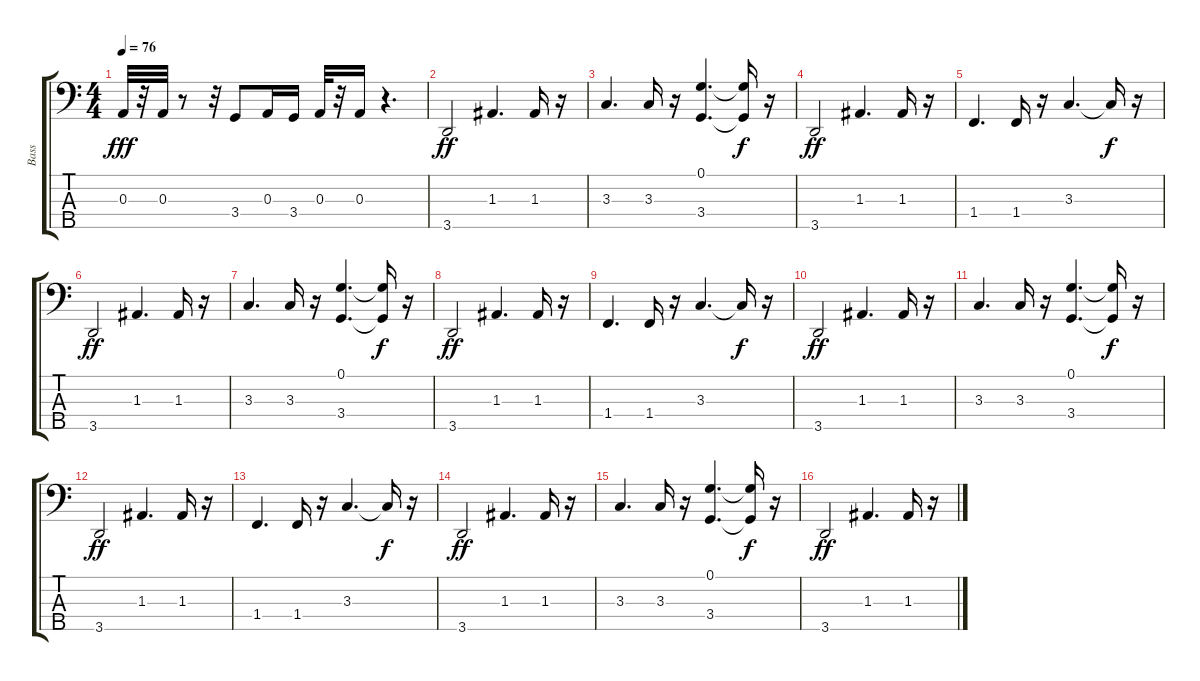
\track ("Bass" "Bass") {instrument electricbassfinger}
\staff {score tabs}
\tuning (G2 D2 A1 E1 B0) {hide}
\ts (4 4)
\tempo 76
\clef f4
\ks c
0.3.32{dy fff} r.32 0.3.32 r.8 r.32 3.4.8 0.3.16 3.4.16 0.3.32 r.32 0.3.16 r.4{d} |
3.5.2{dy ff instrument electricbassfinger} 1.3.4{d} 1.3.16 r.16 |
3.3.4{d} 3.3.16 r.16 (0.1 3.4).4{d} (0.1{t} 3.4{t}).16{dy f} r.16 |
3.5.2{dy ff instrument electricbassfinger} 1.3.4{d} 1.3.16 r.16 |
1.4.4{d} 1.4.16 r.16 3.3.4{d} 3.3{t}.16{dy f} r.16 |
3.5.2{dy ff instrument electricbassfinger} 1.3.4{d} 1.3.16 r.16 |
3.3.4{d} 3.3.16 r.16 (0.1 3.4).4{d} (0.1{t} 3.4{t}).16{dy f} r.16 |
3.5.2{dy ff instrument electricbassfinger} 1.3.4{d} 1.3.16 r.16 |
1.4.4{d} 1.4.16 r.16 3.3.4{d} 3.3{t}.16{dy f} r.16 |
3.5.2{dy ff instrument electricbassfinger} 1.3.4{d} 1.3.16 r.16 |
3.3.4{d} 3.3.16 r.16 (0.1 3.4).4{d} (0.1{t} 3.4{t}).16{dy f} r.16 |
3.5.2{dy ff instrument electricbassfinger} 1.3.4{d} 1.3.16 r.16 |
1.4.4{d} 1.4.16 r.16 3.3.4{d} 3.3{t}.16{dy f} r.16 |
3.5.2{dy ff instrument electricbassfinger} 1.3.4{d} 1.3.16 r.16 |
3.3.4{d} 3.3.16 r.16 (0.1 3.4).4{d} (0.1{t} 3.4{t}).16{dy f} r.16 |
3.5.2{dy ff instrument electricbassfinger} 1.3.4{d} 1.3.16 r.16
